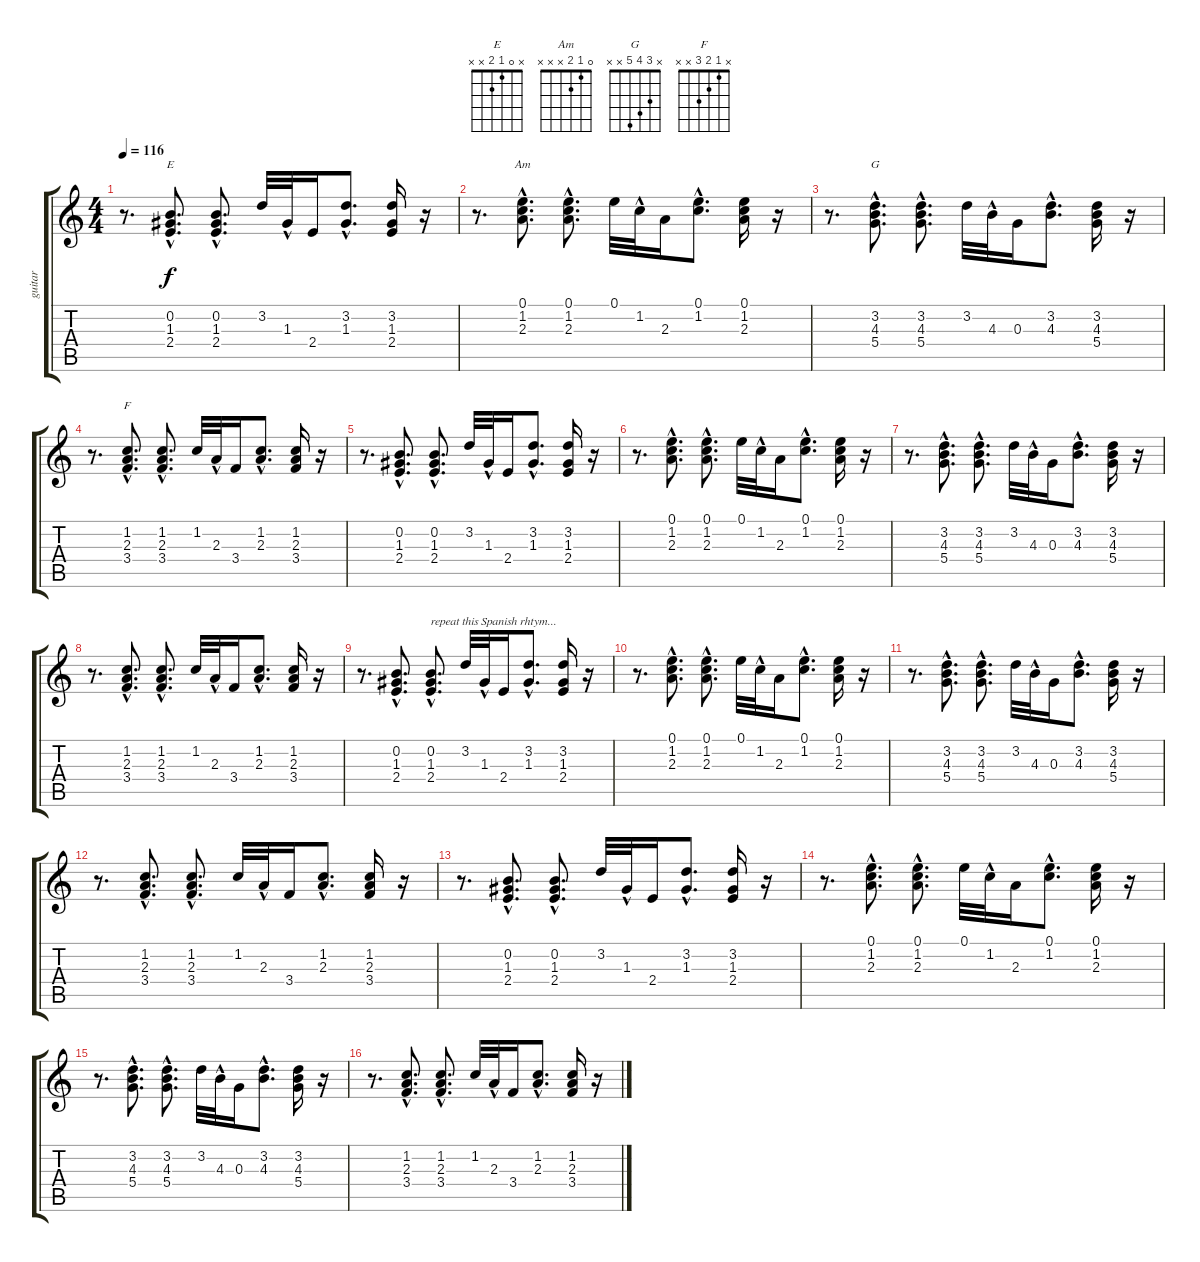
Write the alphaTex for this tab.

\track ("guitar" "guitar") {instrument acousticguitarsteel}
\staff {score tabs}
\tuning (E4 B3 G3 D3 A2 E2) {hide}
\chord ("E" x 0 1 2 x x)
\chord ("Am" 0 1 2 x x x)
\chord ("G" x 3 4 5 x x)
\chord ("F" x 1 2 3 x x)
\ts (4 4)
\tempo 116
\clef g2
\ks c
r.8{d dy f} (0.2{hac} 1.3{hac} 2.4{hac}).8{d ch "E"} (0.2{hac} 1.3{hac} 2.4{hac}).8{d} 3.2.32 1.3{hac}.32 2.4.16 (3.2{hac} 1.3{hac}).8{d} (3.2 1.3 2.4).16 r.16 |
r.8{d} (0.1{hac} 1.2{hac} 2.3{hac}).8{d ch "Am"} (0.1{hac} 1.2{hac} 2.3{hac}).8{d} 0.1.32 1.2{hac}.32 2.3.16 (0.1{hac} 1.2{hac}).8{d} (0.1 1.2 2.3).16 r.16 |
r.8{d} (3.2{hac} 4.3{hac} 5.4{hac}).8{d ch "G"} (3.2{hac} 4.3{hac} 5.4{hac}).8{d} 3.2.32 4.3{hac}.32 0.3.16 (3.2{hac} 4.3{hac}).8{d} (3.2 4.3 5.4).16 r.16 |
r.8{d} (1.2{hac} 2.3{hac} 3.4{hac}).8{d ch "F"} (1.2{hac} 2.3{hac} 3.4{hac}).8{d} 1.2.32 2.3{hac}.32 3.4.16 (1.2{hac} 2.3{hac}).8{d} (1.2 2.3 3.4).16 r.16 |
r.8{d} (0.2{hac} 1.3{hac} 2.4{hac}).8{d} (0.2{hac} 1.3{hac} 2.4{hac}).8{d} 3.2.32 1.3{hac}.32 2.4.16 (3.2{hac} 1.3{hac}).8{d} (3.2 1.3 2.4).16 r.16 |
r.8{d} (0.1{hac} 1.2{hac} 2.3{hac}).8{d} (0.1{hac} 1.2{hac} 2.3{hac}).8{d} 0.1.32 1.2{hac}.32 2.3.16 (0.1{hac} 1.2{hac}).8{d} (0.1 1.2 2.3).16 r.16 |
r.8{d} (3.2{hac} 4.3{hac} 5.4{hac}).8{d} (3.2{hac} 4.3{hac} 5.4{hac}).8{d} 3.2.32 4.3{hac}.32 0.3.16 (3.2{hac} 4.3{hac}).8{d} (3.2 4.3 5.4).16 r.16 |
r.8{d} (1.2{hac} 2.3{hac} 3.4{hac}).8{d} (1.2{hac} 2.3{hac} 3.4{hac}).8{d} 1.2.32 2.3{hac}.32 3.4.16 (1.2{hac} 2.3{hac}).8{d} (1.2 2.3 3.4).16 r.16 |
r.8{d} (0.2{hac} 1.3{hac} 2.4{hac}).8{d} (0.2{hac} 1.3{hac} 2.4{hac}).8{d txt "repeat this Spanish rhtym..."} 3.2.32 1.3{hac}.32 2.4.16 (3.2{hac} 1.3{hac}).8{d} (3.2 1.3 2.4).16 r.16 |
r.8{d} (0.1{hac} 1.2{hac} 2.3{hac}).8{d} (0.1{hac} 1.2{hac} 2.3{hac}).8{d} 0.1.32 1.2{hac}.32 2.3.16 (0.1{hac} 1.2{hac}).8{d} (0.1 1.2 2.3).16 r.16 |
r.8{d} (3.2{hac} 4.3{hac} 5.4{hac}).8{d} (3.2{hac} 4.3{hac} 5.4{hac}).8{d} 3.2.32 4.3{hac}.32 0.3.16 (3.2{hac} 4.3{hac}).8{d} (3.2 4.3 5.4).16 r.16 |
r.8{d} (1.2{hac} 2.3{hac} 3.4{hac}).8{d} (1.2{hac} 2.3{hac} 3.4{hac}).8{d} 1.2.32 2.3{hac}.32 3.4.16 (1.2{hac} 2.3{hac}).8{d} (1.2 2.3 3.4).16 r.16 |
r.8{d} (0.2{hac} 1.3{hac} 2.4{hac}).8{d} (0.2{hac} 1.3{hac} 2.4{hac}).8{d} 3.2.32 1.3{hac}.32 2.4.16 (3.2{hac} 1.3{hac}).8{d} (3.2 1.3 2.4).16 r.16 |
r.8{d} (0.1{hac} 1.2{hac} 2.3{hac}).8{d} (0.1{hac} 1.2{hac} 2.3{hac}).8{d} 0.1.32 1.2{hac}.32 2.3.16 (0.1{hac} 1.2{hac}).8{d} (0.1 1.2 2.3).16 r.16 |
r.8{d} (3.2{hac} 4.3{hac} 5.4{hac}).8{d} (3.2{hac} 4.3{hac} 5.4{hac}).8{d} 3.2.32 4.3{hac}.32 0.3.16 (3.2{hac} 4.3{hac}).8{d} (3.2 4.3 5.4).16 r.16 |
r.8{d} (1.2{hac} 2.3{hac} 3.4{hac}).8{d} (1.2{hac} 2.3{hac} 3.4{hac}).8{d} 1.2.32 2.3{hac}.32 3.4.16 (1.2{hac} 2.3{hac}).8{d} (1.2 2.3 3.4).16 r.16
